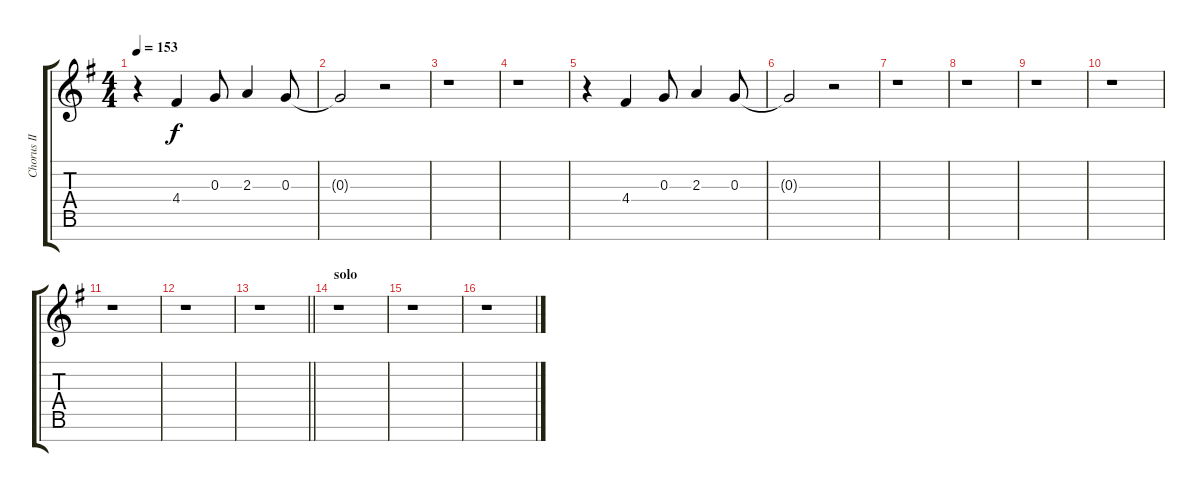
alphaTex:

\track ("Chorus II" "Chorus II") {instrument voiceoohs}
\staff {score tabs}
\tuning (E5 B4 G4 D4 A3 E3 B2) {hide}
\ts (4 4)
\tempo 153
\clef g2
\ks g
r.4{dy f} 4.4.4 0.3.8 2.3.4 0.3.8 |
0.3{t}.2 r.2 |
r.1 |
r.1 |
r.4 4.4.4 0.3.8 2.3.4 0.3.8 |
0.3{t}.2 r.2 |
r.1 |
r.1 |
r.1 |
r.1 |
r.1 |
r.1 |
\barLineRight lightlight
r.1 |
\section ("" "solo")
r.1 |
r.1 |
r.1
